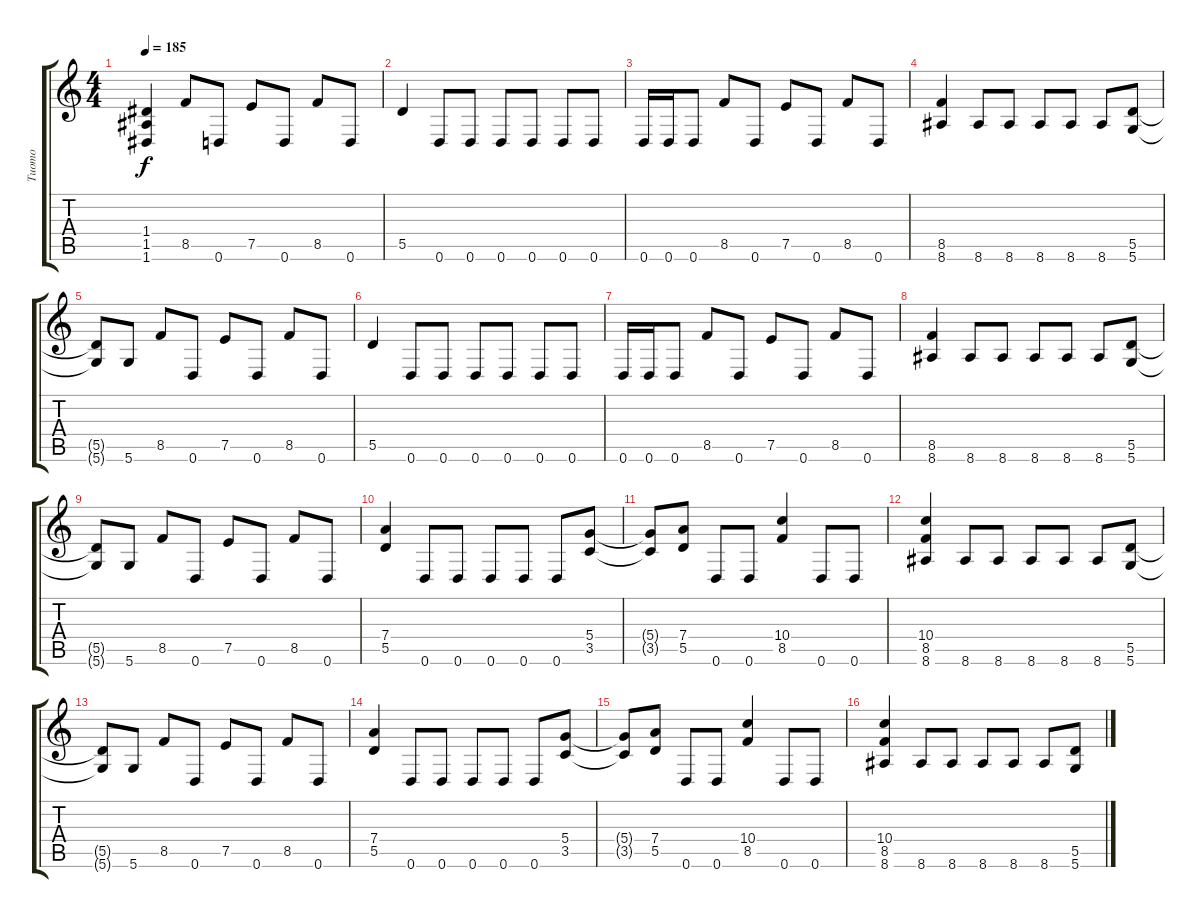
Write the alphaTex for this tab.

\track ("Tuomo" "Tuomo") {instrument distortionguitar}
\staff {score tabs}
\tuning (E4 B3 G3 D3 A2 D2) {hide}
\ts (4 4)
\tempo 185
\clef g2
\ks c
(1.4{t} 1.5{t} 1.6{t}).4{dy f} 8.5.8 0.6.8 7.5.8 0.6.8 8.5.8 0.6.8 |
5.5.4 0.6.8 0.6.8 0.6.8 0.6.8 0.6.8 0.6.8 |
0.6.16 0.6.16 0.6.8 8.5.8 0.6.8 7.5.8 0.6.8 8.5.8 0.6.8 |
(8.5 8.6).4 8.6.8 8.6.8 8.6.8 8.6.8 8.6.8 (5.5 5.6).8 |
(5.5{t} 5.6{t}).8 5.6.8 8.5.8 0.6.8 7.5.8 0.6.8 8.5.8 0.6.8 |
5.5.4 0.6.8 0.6.8 0.6.8 0.6.8 0.6.8 0.6.8 |
0.6.16 0.6.16 0.6.8 8.5.8 0.6.8 7.5.8 0.6.8 8.5.8 0.6.8 |
(8.5 8.6).4 8.6.8 8.6.8 8.6.8 8.6.8 8.6.8 (5.5 5.6).8 |
(5.5{t} 5.6{t}).8 5.6.8 8.5.8 0.6.8 7.5.8 0.6.8 8.5.8 0.6.8 |
(7.4 5.5).4 0.6.8 0.6.8 0.6.8 0.6.8 0.6.8 (5.4 3.5).8 |
(5.4{t} 3.5{t}).8 (7.4 5.5).8 0.6.8 0.6.8 (10.4 8.5).4 0.6.8 0.6.8 |
(10.4 8.5 8.6).4 8.6.8 8.6.8 8.6.8 8.6.8 8.6.8 (5.5 5.6).8 |
(5.5{t} 5.6{t}).8 5.6.8 8.5.8 0.6.8 7.5.8 0.6.8 8.5.8 0.6.8 |
(7.4 5.5).4 0.6.8 0.6.8 0.6.8 0.6.8 0.6.8 (5.4 3.5).8 |
(5.4{t} 3.5{t}).8 (7.4 5.5).8 0.6.8 0.6.8 (10.4 8.5).4 0.6.8 0.6.8 |
(10.4 8.5 8.6).4 8.6.8 8.6.8 8.6.8 8.6.8 8.6.8 (5.5 5.6).8
